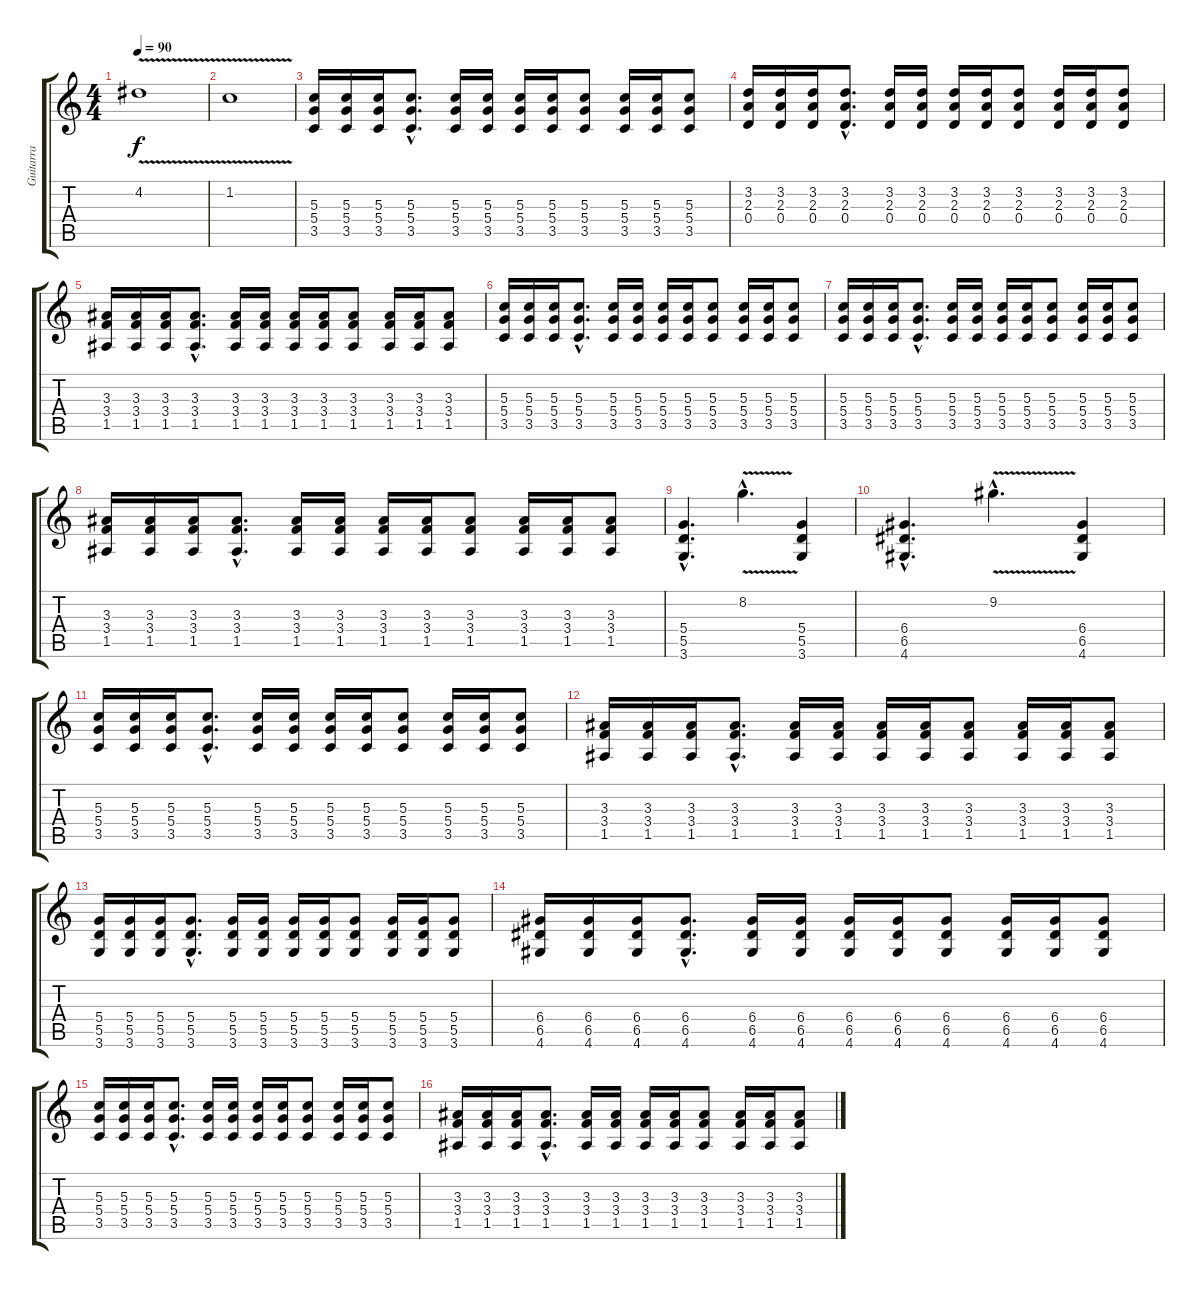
\track ("Guitarra" "Guitarra") {instrument distortionguitar}
\staff {score tabs}
\tuning (E4 B3 G3 D3 A2 E2) {hide}
\ts (4 4)
\tempo 90
\clef g2
\ks c
4.2{v}.1{dy f} |
1.2{v}.1 |
(5.3 5.4 3.5).16 (5.3 5.4 3.5).16 (5.3 5.4 3.5).16 (5.3{hac} 5.4{hac} 3.5{hac}).8{d} (5.3 5.4 3.5).16 (5.3 5.4 3.5).16 (5.3 5.4 3.5).16 (5.3 5.4 3.5).16 (5.3 5.4 3.5).8 (5.3 5.4 3.5).16 (5.3 5.4 3.5).16 (5.3 5.4 3.5).8 |
(3.2 2.3 0.4).16 (3.2 2.3 0.4).16 (3.2 2.3 0.4).16 (3.2{hac} 2.3{hac} 0.4{hac}).8{d} (3.2 2.3 0.4).16 (3.2 2.3 0.4).16 (3.2 2.3 0.4).16 (3.2 2.3 0.4).16 (3.2 2.3 0.4).8 (3.2 2.3 0.4).16 (3.2 2.3 0.4).16 (3.2 2.3 0.4).8 |
(3.3 3.4 1.5).16 (3.3 3.4 1.5).16 (3.3 3.4 1.5).16 (3.3{hac} 3.4{hac} 1.5{hac}).8{d} (3.3 3.4 1.5).16 (3.3 3.4 1.5).16 (3.3 3.4 1.5).16 (3.3 3.4 1.5).16 (3.3 3.4 1.5).8 (3.3 3.4 1.5).16 (3.3 3.4 1.5).16 (3.3 3.4 1.5).8 |
(5.3 5.4 3.5).16 (5.3 5.4 3.5).16 (5.3 5.4 3.5).16 (5.3{hac} 5.4{hac} 3.5{hac}).8{d} (5.3 5.4 3.5).16 (5.3 5.4 3.5).16 (5.3 5.4 3.5).16 (5.3 5.4 3.5).16 (5.3 5.4 3.5).8 (5.3 5.4 3.5).16 (5.3 5.4 3.5).16 (5.3 5.4 3.5).8 |
(5.3 5.4 3.5).16 (5.3 5.4 3.5).16 (5.3 5.4 3.5).16 (5.3{hac} 5.4{hac} 3.5{hac}).8{d} (5.3 5.4 3.5).16 (5.3 5.4 3.5).16 (5.3 5.4 3.5).16 (5.3 5.4 3.5).16 (5.3 5.4 3.5).8 (5.3 5.4 3.5).16 (5.3 5.4 3.5).16 (5.3 5.4 3.5).8 |
(3.3 3.4 1.5).16 (3.3 3.4 1.5).16 (3.3 3.4 1.5).16 (3.3{hac} 3.4{hac} 1.5{hac}).8{d} (3.3 3.4 1.5).16 (3.3 3.4 1.5).16 (3.3 3.4 1.5).16 (3.3 3.4 1.5).16 (3.3 3.4 1.5).8 (3.3 3.4 1.5).16 (3.3 3.4 1.5).16 (3.3 3.4 1.5).8 |
(5.4{hac} 5.5{hac} 3.6{hac}).4{d} 8.2{v hac}.4{d} (5.4 5.5 3.6).4 |
(6.4{hac} 6.5{hac} 4.6{hac}).4{d} 9.2{v hac}.4{d} (6.4 6.5 4.6).4 |
(5.3 5.4 3.5).16 (5.3 5.4 3.5).16 (5.3 5.4 3.5).16 (5.3{hac} 5.4{hac} 3.5{hac}).8{d} (5.3 5.4 3.5).16 (5.3 5.4 3.5).16 (5.3 5.4 3.5).16 (5.3 5.4 3.5).16 (5.3 5.4 3.5).8 (5.3 5.4 3.5).16 (5.3 5.4 3.5).16 (5.3 5.4 3.5).8 |
(3.3 3.4 1.5).16 (3.3 3.4 1.5).16 (3.3 3.4 1.5).16 (3.3{hac} 3.4{hac} 1.5{hac}).8{d} (3.3 3.4 1.5).16 (3.3 3.4 1.5).16 (3.3 3.4 1.5).16 (3.3 3.4 1.5).16 (3.3 3.4 1.5).8 (3.3 3.4 1.5).16 (3.3 3.4 1.5).16 (3.3 3.4 1.5).8 |
(5.4 5.5 3.6).16 (5.4 5.5 3.6).16 (5.4 5.5 3.6).16 (5.4{hac} 5.5{hac} 3.6{hac}).8{d} (5.4 5.5 3.6).16 (5.4 5.5 3.6).16 (5.4 5.5 3.6).16 (5.4 5.5 3.6).16 (5.4 5.5 3.6).8 (5.4 5.5 3.6).16 (5.4 5.5 3.6).16 (5.4 5.5 3.6).8 |
(6.4 6.5 4.6).16 (6.4 6.5 4.6).16 (6.4 6.5 4.6).16 (6.4{hac} 6.5{hac} 4.6{hac}).8{d} (6.4 6.5 4.6).16 (6.4 6.5 4.6).16 (6.4 6.5 4.6).16 (6.4 6.5 4.6).16 (6.4 6.5 4.6).8 (6.4 6.5 4.6).16 (6.4 6.5 4.6).16 (6.4 6.5 4.6).8 |
(5.3 5.4 3.5).16 (5.3 5.4 3.5).16 (5.3 5.4 3.5).16 (5.3{hac} 5.4{hac} 3.5{hac}).8{d} (5.3 5.4 3.5).16 (5.3 5.4 3.5).16 (5.3 5.4 3.5).16 (5.3 5.4 3.5).16 (5.3 5.4 3.5).8 (5.3 5.4 3.5).16 (5.3 5.4 3.5).16 (5.3 5.4 3.5).8 |
(3.3 3.4 1.5).16 (3.3 3.4 1.5).16 (3.3 3.4 1.5).16 (3.3{hac} 3.4{hac} 1.5{hac}).8{d} (3.3 3.4 1.5).16 (3.3 3.4 1.5).16 (3.3 3.4 1.5).16 (3.3 3.4 1.5).16 (3.3 3.4 1.5).8 (3.3 3.4 1.5).16 (3.3 3.4 1.5).16 (3.3 3.4 1.5).8
